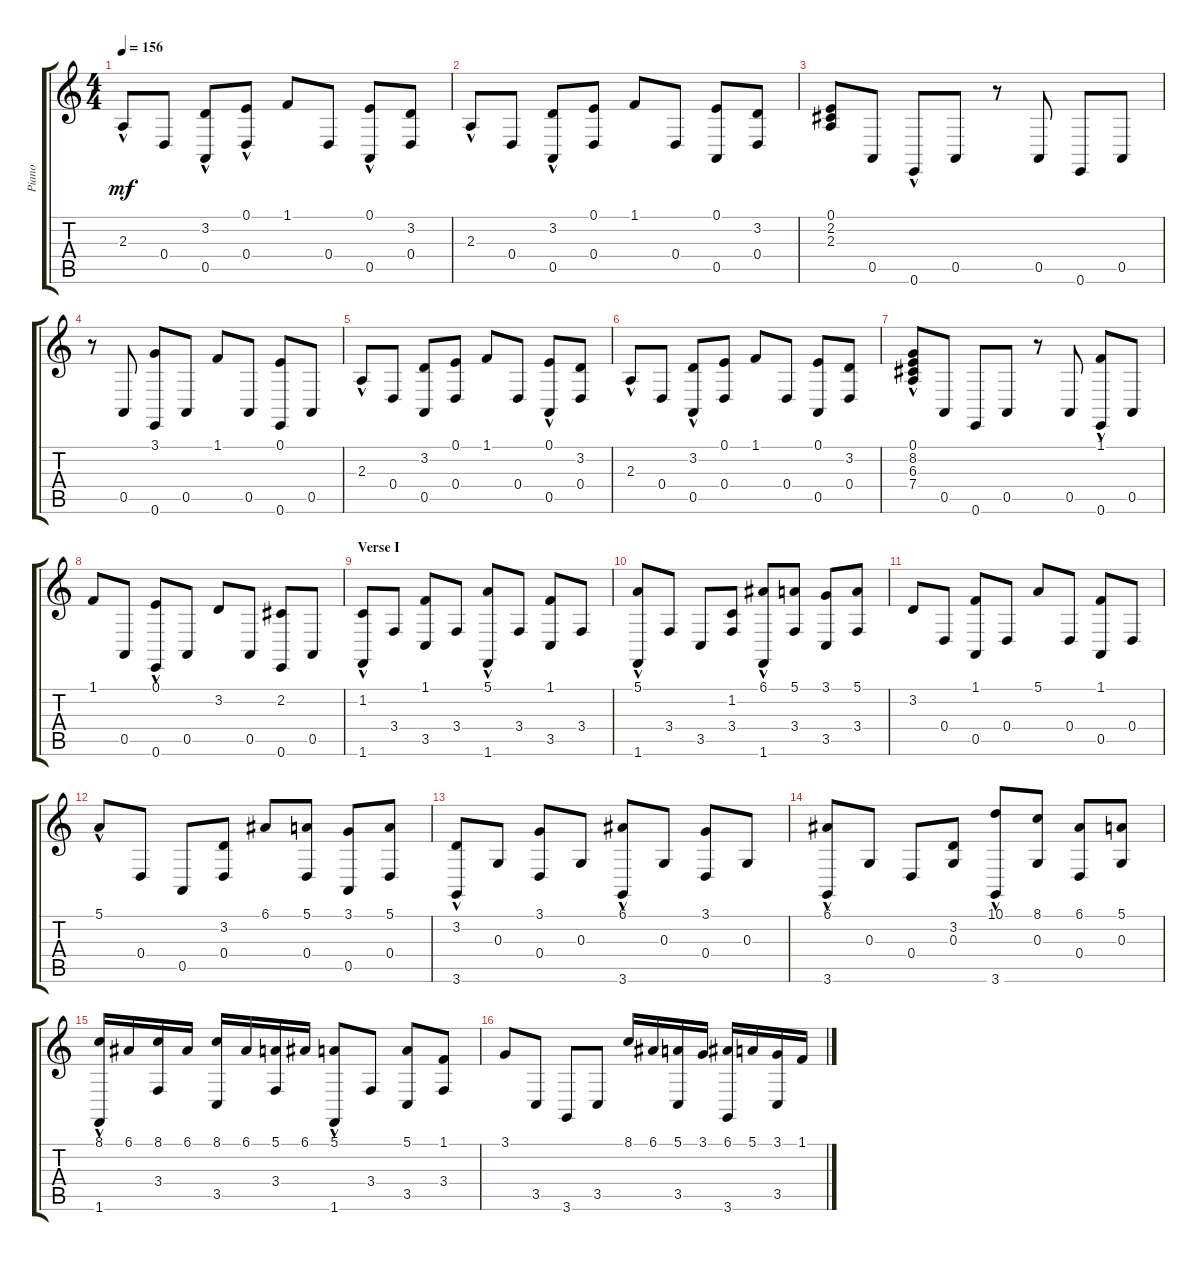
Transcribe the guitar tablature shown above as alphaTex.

\track ("Piano" "Piano") {instrument electricgrandpiano}
\staff {score tabs}
\tuning (E4 B3 G3 D3 A2 E2) {hide}
\ts (4 4)
\section ("" "")
\tempo 156
\clef g2
\ks c
2.3{hac}.8{dy mf volume 15} 0.4.8 (3.2 0.5{hac}).8 (0.1 0.4{hac}).8 1.1.8 0.4.8 (0.1{hac} 0.5{hac}).8 (3.2 0.4).8 |
2.3{hac}.8 0.4.8 (3.2 0.5{hac}).8 (0.1 0.4).8 1.1.8 0.4.8 (0.1 0.5).8 (3.2 0.4).8 |
(0.1 2.2 2.3).8 0.5.8 0.6{hac}.8 0.5.8 r.8 0.5.8 0.6.8 0.5.8 |
r.8 0.5.8 (3.1 0.6).8 0.5.8 1.1.8 0.5.8 (0.1 0.6).8 0.5.8 |
2.3{hac}.8 0.4.8 (3.2 0.5).8 (0.1 0.4).8 1.1.8 0.4.8 (0.1{hac} 0.5).8 (3.2 0.4).8 |
2.3{hac}.8 0.4.8 (3.2 0.5{hac}).8 (0.1 0.4).8 1.1.8 0.4.8 (0.1 0.5).8 (3.2 0.4).8 |
(0.1{hac} 8.2{hac} 6.3 7.4).8 0.5.8 0.6.8 0.5.8 r.8 0.5.8 (1.1 0.6{hac}).8 0.5.8 |
1.1.8 0.5.8 (0.1 0.6{hac}).8 0.5.8 3.2.8 0.5.8 (2.2 0.6).8 0.5.8 |
\section ("" "Verse I")
(1.2 1.6{hac}).8 3.4.8 (1.1 3.5).8 3.4.8 (5.1 1.6{hac}).8 3.4.8 (1.1 3.5).8 3.4.8 |
(5.1{hac} 1.6{hac}).8 3.4.8 3.5.8 (1.2 3.4).8 (6.1 1.6{hac}).8 (5.1 3.4).8 (3.1 3.5).8 (5.1 3.4).8 |
3.2.8 0.4.8 (1.1 0.5).8 0.4.8 5.1.8 0.4.8 (1.1 0.5).8 0.4.8 |
5.1{hac}.8 0.4.8 0.5.8 (3.2 0.4).8 6.1.8 (5.1 0.4).8 (3.1 0.5).8 (5.1 0.4).8 |
(3.2 3.6{hac}).8 0.3.8 (3.1 0.4).8 0.3.8 (6.1 3.6{hac}).8 0.3.8 (3.1 0.4).8 0.3.8 |
(6.1{hac} 3.6{hac}).8 0.3.8 0.4.8 (3.2 0.3).8 (10.1 3.6{hac}).8 (8.1 0.3).8 (6.1 0.4).8 (5.1 0.3).8 |
(8.1 1.6{hac}).16 6.1.16 (8.1 3.4).16 6.1.16 (8.1 3.5).16 6.1.16 (5.1 3.4).16 6.1.16 (5.1 1.6{hac}).8 3.4.8 (5.1 3.5).8 (1.1 3.4).8 |
3.1.8 3.5.8 3.6.8 3.5.8 8.1.16 6.1.16 (5.1 3.5).16 3.1.16 (6.1 3.6).16 5.1.16 (3.1 3.5).16 1.1.16
